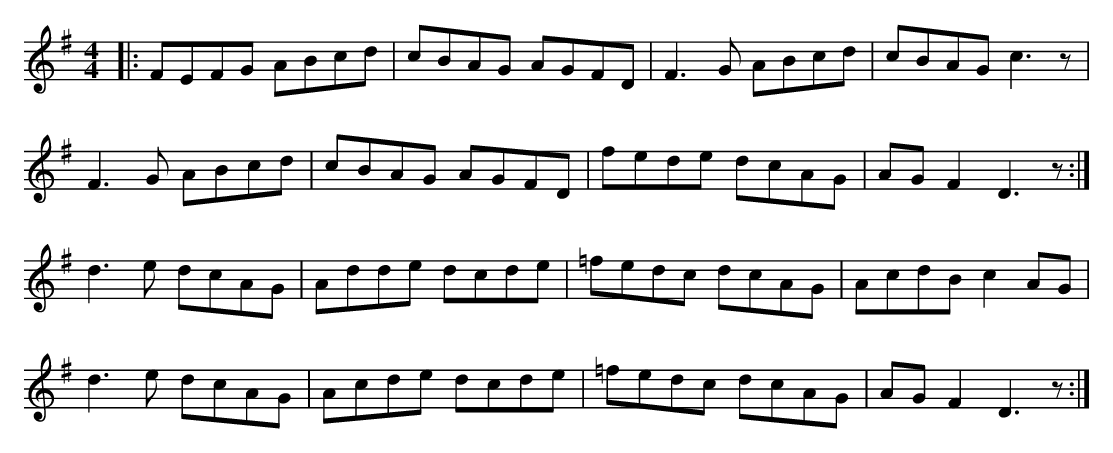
X:1
M:4/4
K:Dmix
|:FEFG ABcd|cBAG AGFD|F3G ABcd|cBAG c3z|
F3G ABcd|cBAG AGFD|fede dcAG|AGF2 D3z:|
d3e dcAG|Adde dcde|=fedc dcAG|AcdB c2AG|
d3e dcAG|Acde dcde|=fedc dcAG|AGF2 D3z:|
